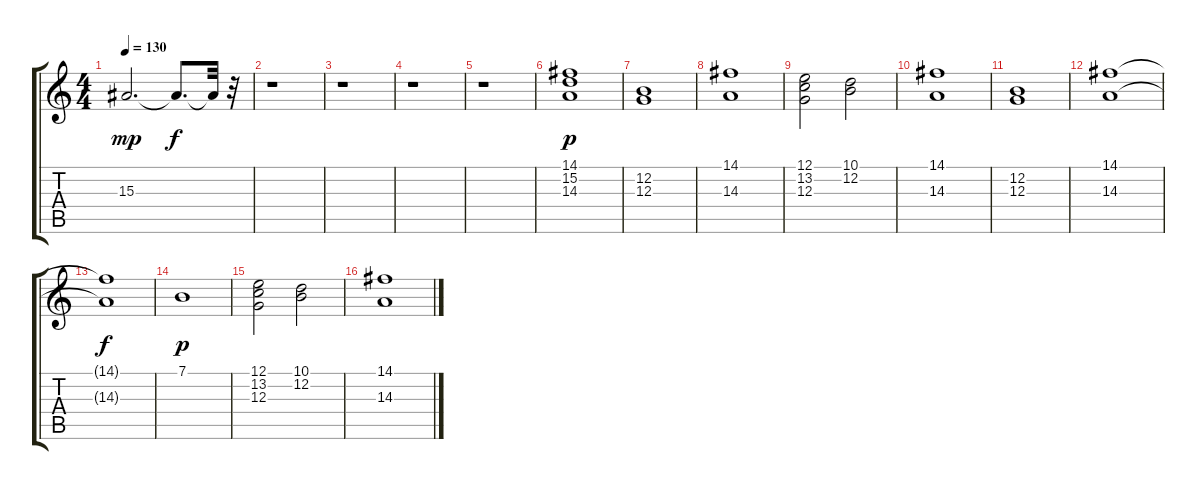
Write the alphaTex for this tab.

\track "" {instrument tremolostrings}
\staff {score tabs}
\tuning (E4 B3 G3 D3 A2 E2) {hide}
\ts (4 4)
\tempo 130
\clef g2
\ks c
15.3.2{d dy mp} 15.3{t}.8{d dy f} 15.3{t}.32 r.32 |
r.1 |
r.1 |
r.1 |
r.1 |
(14.1 15.2 14.3).1{dy p} |
(12.2 12.3).1 |
(14.1 14.3).1 |
(12.1 13.2 12.3).2 (10.1 12.2).2 |
(14.1 14.3).1 |
(12.2 12.3).1 |
(14.1 14.3).1 |
(14.1{t} 14.3{t}).1{dy f} |
7.1.1{dy p} |
(12.1 13.2 12.3).2 (10.1 12.2).2 |
(14.1 14.3).1
